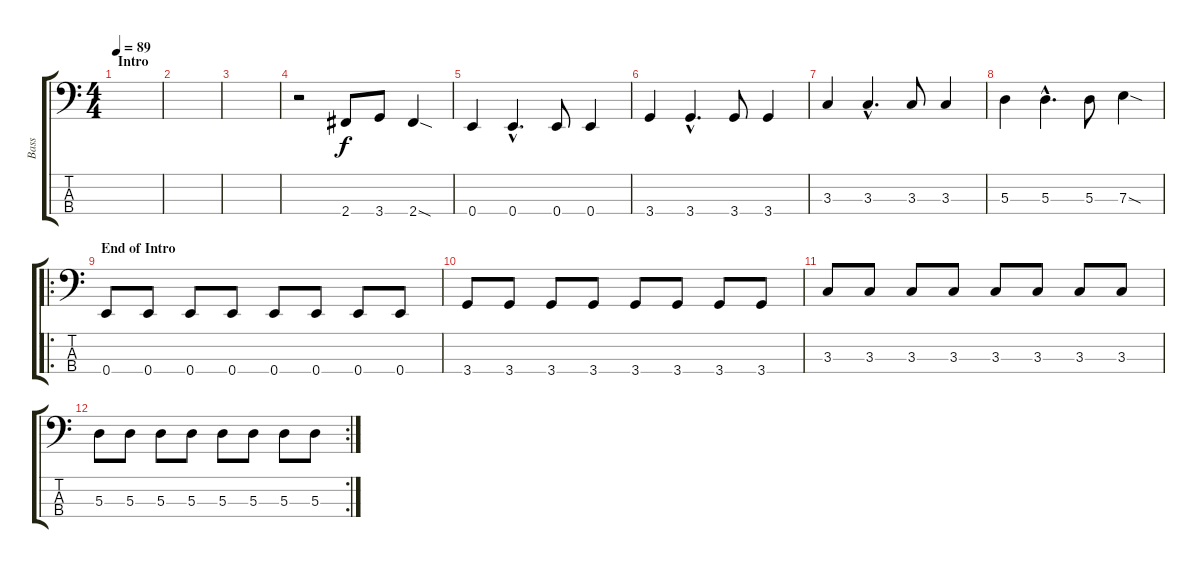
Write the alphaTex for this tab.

\track ("Bass" "Bass") {instrument electricbassfinger}
\staff {score tabs}
\tuning (G2 D2 A1 E1) {hide}
\ts (4 4)
\section ("" "Intro")
\tempo 89
\clef f4
\ks c
|
|
|
r.2 2.4.8 3.4.8 2.4{sod}.4 |
0.4.4 0.4{hac}.4{d} 0.4.8 0.4.4 |
3.4.4 3.4{hac}.4{d} 3.4.8 3.4.4 |
3.3.4 3.3{hac}.4{d} 3.3.8 3.3.4 |
5.3.4 5.3{hac}.4{d} 5.3.8 7.3{sod}.4 |
\ro
\section ("" "End of Intro")
0.4.8 0.4.8 0.4.8 0.4.8 0.4.8 0.4.8 0.4.8 0.4.8 |
3.4.8 3.4.8 3.4.8 3.4.8 3.4.8 3.4.8 3.4.8 3.4.8 |
3.3.8 3.3.8 3.3.8 3.3.8 3.3.8 3.3.8 3.3.8 3.3.8 |
\rc 2
5.3.8 5.3.8 5.3.8 5.3.8 5.3.8 5.3.8 5.3.8 5.3.8
